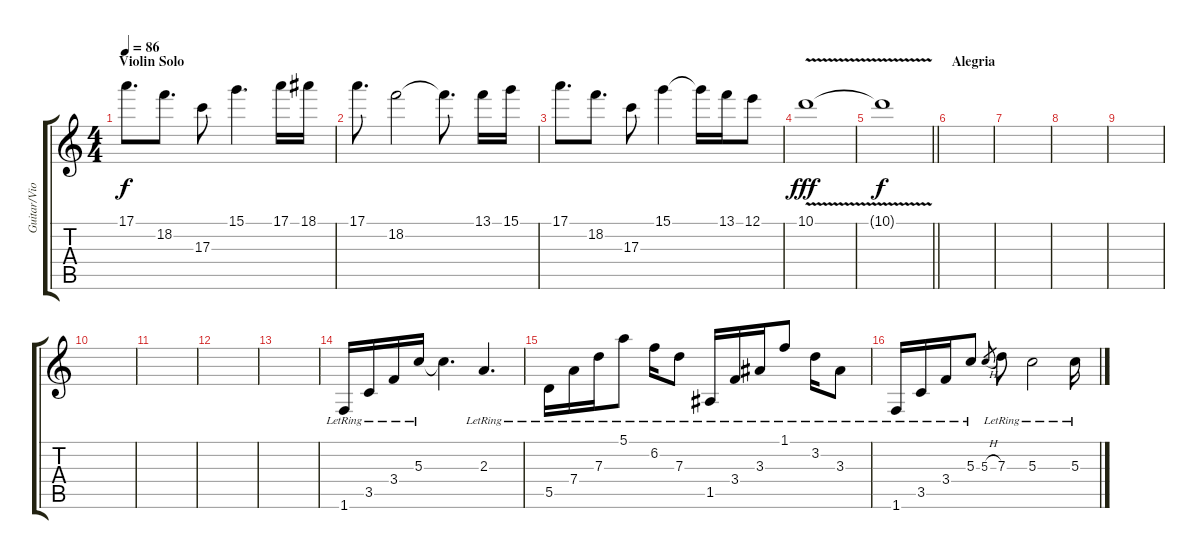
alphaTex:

\track ("Guitar/Violin/Pipe" "Guitar/Vio") {instrument acousticguitarsteel}
\staff {score tabs}
\tuning (E4 B3 G3 D3 A2 E2) {hide}
\ts (4 4)
\section ("" "Violin Solo")
\tempo 86
\clef g2
\ks c
17.1.8{d dy f} 18.2.8{d} 17.3.8 15.1.4{d} 17.1.16 18.1.16 |
17.1.8{d} 18.2.2 18.2{t}.8{d} 13.1.16 15.1.16 |
17.1.8{d} 18.2.8{d} 17.3.8 15.1.4 15.1{t}.16 13.1.16 12.1.8 |
10.1{v}.1{dy fff} |
\barLineRight lightlight
10.1{v t}.1{dy f volume 1} |
\section ("" "Alegria")
|
|
|
|
|
|
|
|
1.6{lr}.16 3.5{lr}.16 3.4{lr}.16 5.3{lr}.16 5.3{t}.4{d} 2.3{lr}.4{d} |
5.5{lr}.16 7.4{lr}.16 7.3{lr}.16 5.1{lr}.8 6.2{lr}.16 7.3{lr}.8 1.5{lr}.16 3.4{lr}.16 3.3{lr}.16 1.1{lr}.8 3.2{lr}.16 3.3{lr}.8 |
1.6{lr}.16 3.5{lr}.16 3.4{lr}.16 5.3{lr}.8 5.3{h}.8{gr} 7.3{lr}.8 5.3{lr}.2 5.3{lr}.16
